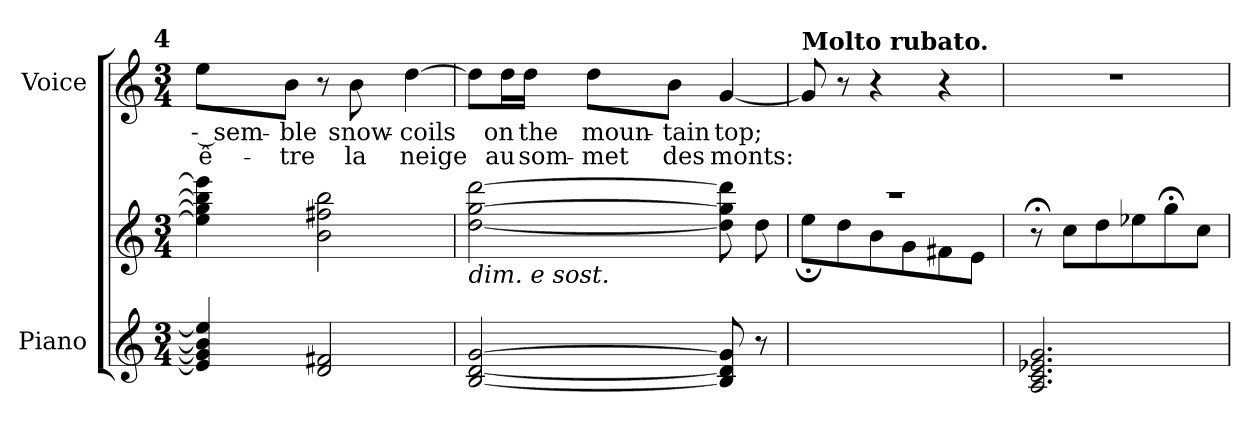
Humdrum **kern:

**kern	**kern	**dynam	**kern	**text	**text
*part2	*part2	*part2	*part1	*part1	*part1
*staff3	*staff2	*staff2/3	*staff1	*staff1	*staff1
*I"Piano	*	*	*I"Voice	*	*
*I'Pno	*	*	*	*	*
!!LO:LB:g=z
*clefG2	*clefG2	*	*clefG2	*	*
*k[]	*k[]	*	*k[]	*	*
*M3/4	*M3/4	*	*M3/4	*	*
!!LO:REH:place=s1:a:B:cj:enc=none:fs=18:t=4
=41	=41	=41	=41	=41	=41
!	!	!	!	!LO:LY:b	!LO:LY:b
4e/] 4g/] 4b/] 4ee/]	4ee\] 4gg\] 4bb\] 4eee\]	.	8ee\L	-- sem-	ê-
!	!	!	!	!LO:LY:b	!LO:LY:b
.	.	.	8b\J	-ble	-tre
2d/ 2f#X/	2b\ 2ff#X\ 2bb\	.	8r	.	.
!	!	!	!	!LO:LY:b	!LO:LY:b
.	.	.	8b\	snow-	la
!	!	!	!	!LO:LY:b	!LO:LY:b
.	.	.	[4dd\	-coils	neige
=42	=42	=42	=42	=42	=42
!	!LO:TX:b:i:t=dim. e sost.	!	!	!	!
[2B/ [2d/ [2g/	[2dd\ [2gg\ [2ddd\	.	8dd\L]	.	.
!	!	!	!	!LO:LY:b	!LO:LY:b
.	.	.	16dd\L	on	au
!	!	!	!	!LO:LY:b	!LO:LY:b
.	.	.	16dd\JJ	the	som-
!	!	!	!	!LO:LY:b	!LO:LY:b
.	.	.	8dd\L	moun-	-met
!	!	!	!	!LO:LY:b	!LO:LY:b
.	.	.	8b\J	-tain	des
!	!	!	!	!LO:LY:b	!LO:LY:b
8B/] 8d/] 8g/]	8dd\] 8gg\] 8ddd\]	.	[4g/	top;	monts:
!	!	!LO:DY:b	!	!	!
!	!	!LO:DY:n=1:b	!	!	!
8r	8dd\	mp other-dynamics	.	.	.
=43	=43	=43	=43	=43	=43
*	*^	*	*	*	*
!	!	!	!	!LO:TX:a:B:t=Molto rubato.	!	!
2.ryy	2.r	(8ee;<\L	.	8g/]	.	.
.	.	8dd\	.	8r	.	.
.	.	8b\	.	4r	.	.
.	.	8g\	.	.	.	.
.	.	8f#X\	.	4r	.	.
.	.	8e\J	.	.	.	.
=44	=44	=44	=44	=44	=44	=44
!	!	!	!LO:DY:b	!	!	!
!	!	!	!LO:DY:n=1:b	!	!	!
*	*v	*v	*	*	*	*
2.A/ 2.c/ 2.e-X/ 2.g/)	8r;<	p other-dynamics	2.r	.	.
.	8cc\L	.	.	.	.
.	8dd\	.	.	.	.
.	8ee-X\	.	.	.	.
.	8gg;<\	.	.	.	.
.	8cc\J	.	.	.	.
=	=	=	=	=	=
*-	*-	*-	*-	*-	*-
